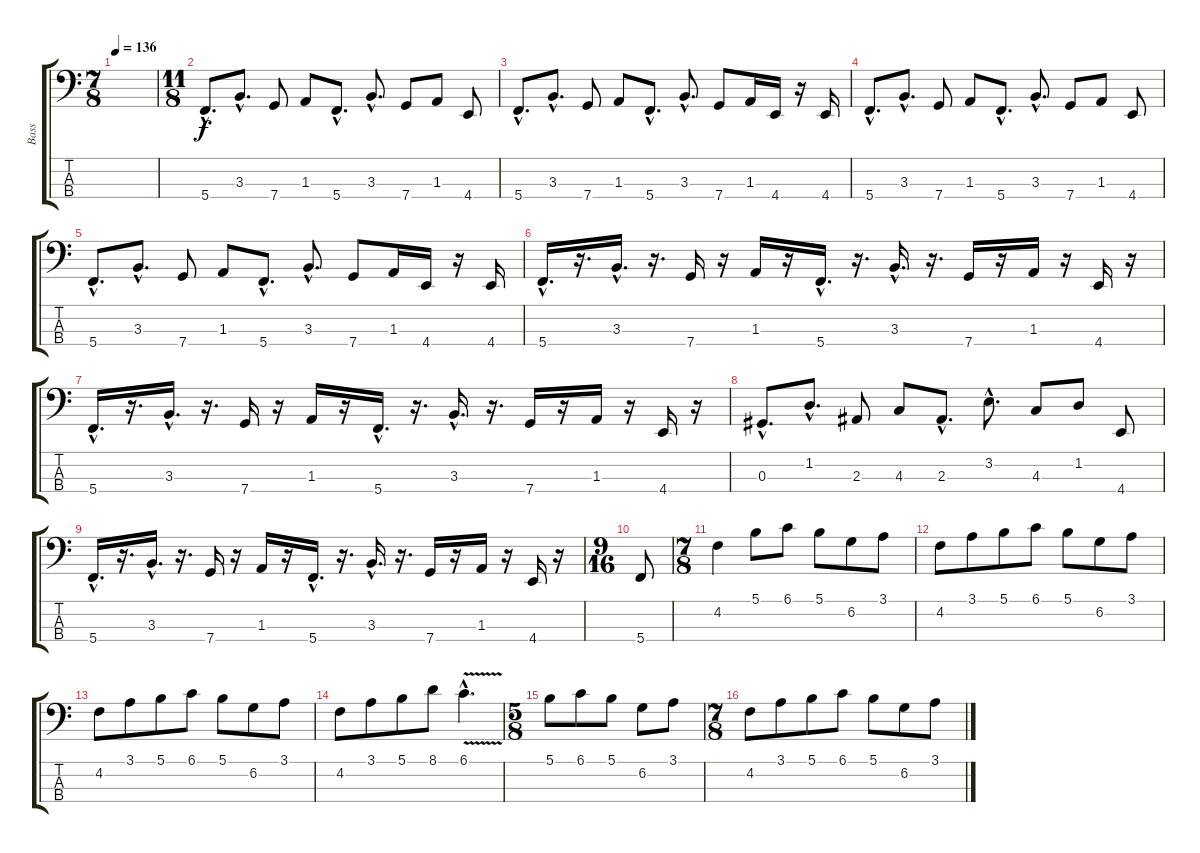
\track ("Bass" "Bass") {instrument fretlessbass}
\staff {score tabs}
\tuning (Gb2 Db2 Ab1 C1) {hide}
\ts (7 8)
\tempo 136
\clef f4
\ks c
|
\ts (11 8)
5.4{hac}.8{d} 3.3{hac}.8{d} 7.4.8 1.3.8 5.4{hac}.8{d} 3.3{hac}.8{d} 7.4.8 1.3.8 4.4.8 |
5.4{hac}.8{d} 3.3{hac}.8{d} 7.4.8 1.3.8 5.4{hac}.8{d} 3.3{hac}.8{d} 7.4.8 1.3.16 4.4.16 r.16 4.4.16 |
5.4{hac}.8{d} 3.3{hac}.8{d} 7.4.8 1.3.8 5.4{hac}.8{d} 3.3{hac}.8{d} 7.4.8 1.3.8 4.4.8 |
5.4{hac}.8{d} 3.3{hac}.8{d} 7.4.8 1.3.8 5.4{hac}.8{d} 3.3{hac}.8{d} 7.4.8 1.3.16 4.4.16 r.16 4.4.16 |
5.4{hac}.16{d} r.16{d} 3.3{hac}.16{d} r.16{d} 7.4.16 r.16 1.3.16 r.16 5.4{hac}.16{d} r.16{d} 3.3{hac}.16{d} r.16{d} 7.4.16 r.16 1.3.16 r.16 4.4.16 r.16 |
5.4{hac}.16{d} r.16{d} 3.3{hac}.16{d} r.16{d} 7.4.16 r.16 1.3.16 r.16 5.4{hac}.16{d} r.16{d} 3.3{hac}.16{d} r.16{d} 7.4.16 r.16 1.3.16 r.16 4.4.16 r.16 |
0.3{hac}.8{d} 1.2{hac}.8{d} 2.3.8 4.3.8 2.3{hac}.8{d} 3.2{hac}.8{d} 4.3.8 1.2.8 4.4.8 |
5.4{hac}.16{d} r.16{d} 3.3{hac}.16{d} r.16{d} 7.4.16 r.16 1.3.16 r.16 5.4{hac}.16{d} r.16{d} 3.3{hac}.16{d} r.16{d} 7.4.16 r.16 1.3.16 r.16 4.4.16 r.16 |
\ts (9 16)
5.4.8 |
\ts (7 8)
4.2.4 5.1.8 6.1.8 5.1.8 6.2.8 3.1.8 |
4.2.8 3.1.8 5.1.8 6.1.8 5.1.8 6.2.8 3.1.8 |
4.2.8 3.1.8 5.1.8 6.1.8 5.1.8 6.2.8 3.1.8 |
4.2.8 3.1.8 5.1.8 8.1.8 6.1{v hac}.4{d} |
\ts (5 8)
5.1.8 6.1.8 5.1.8 6.2.8 3.1.8 |
\ts (7 8)
4.2.8 3.1.8 5.1.8 6.1.8 5.1.8 6.2.8 3.1.8
